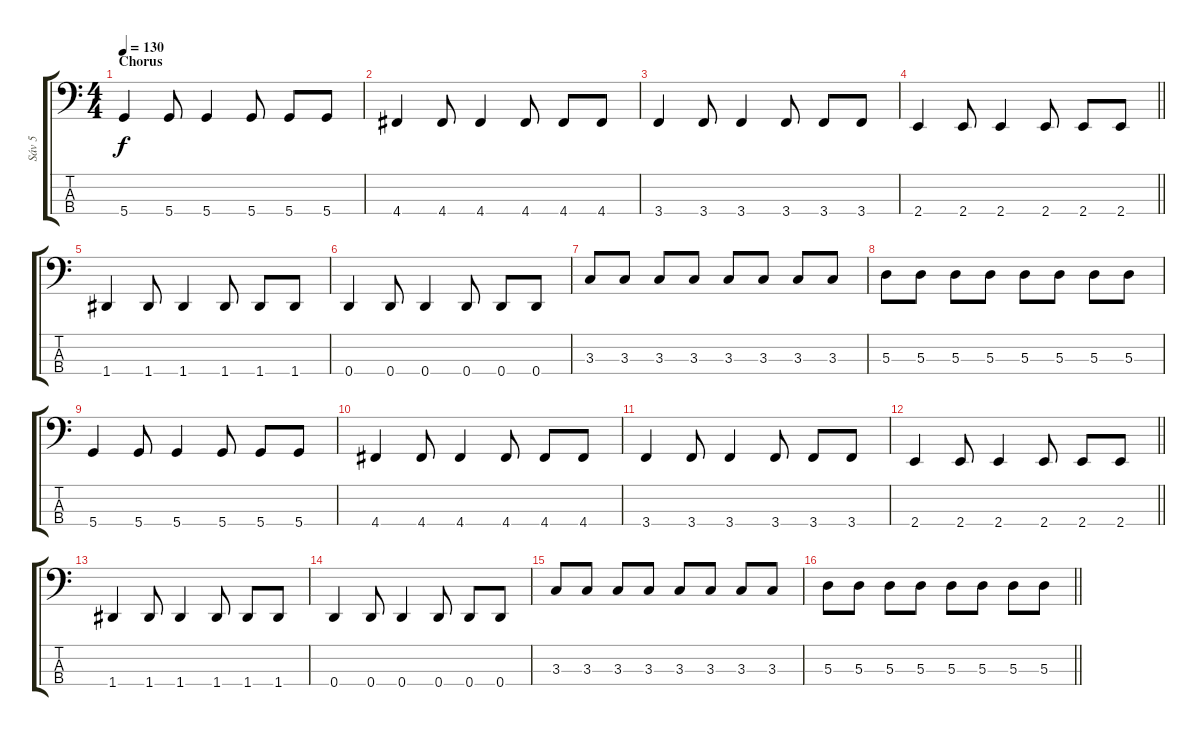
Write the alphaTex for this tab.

\track ("Sáv 5" "Sáv 5") {instrument electricbassfinger}
\staff {score tabs}
\tuning (G2 D2 A1 D1) {hide}
\ts (4 4)
\section ("" "Chorus")
\tempo 130
\clef f4
\ks c
5.4.4{dy f} 5.4.8 5.4.4 5.4.8 5.4.8 5.4.8 |
4.4.4 4.4.8 4.4.4 4.4.8 4.4.8 4.4.8 |
3.4.4 3.4.8 3.4.4 3.4.8 3.4.8 3.4.8 |
\barLineRight lightlight
2.4.4 2.4.8 2.4.4 2.4.8 2.4.8 2.4.8 |
1.4.4 1.4.8 1.4.4 1.4.8 1.4.8 1.4.8 |
0.4.4 0.4.8 0.4.4 0.4.8 0.4.8 0.4.8 |
3.3.8 3.3.8 3.3.8 3.3.8 3.3.8 3.3.8 3.3.8 3.3.8 |
5.3.8 5.3.8 5.3.8 5.3.8 5.3.8 5.3.8 5.3.8 5.3.8 |
5.4.4 5.4.8 5.4.4 5.4.8 5.4.8 5.4.8 |
4.4.4 4.4.8 4.4.4 4.4.8 4.4.8 4.4.8 |
3.4.4 3.4.8 3.4.4 3.4.8 3.4.8 3.4.8 |
\barLineRight lightlight
2.4.4 2.4.8 2.4.4 2.4.8 2.4.8 2.4.8 |
1.4.4 1.4.8 1.4.4 1.4.8 1.4.8 1.4.8 |
0.4.4 0.4.8 0.4.4 0.4.8 0.4.8 0.4.8 |
3.3.8 3.3.8 3.3.8 3.3.8 3.3.8 3.3.8 3.3.8 3.3.8 |
\barLineRight lightlight
5.3.8 5.3.8 5.3.8 5.3.8 5.3.8 5.3.8 5.3.8 5.3.8
